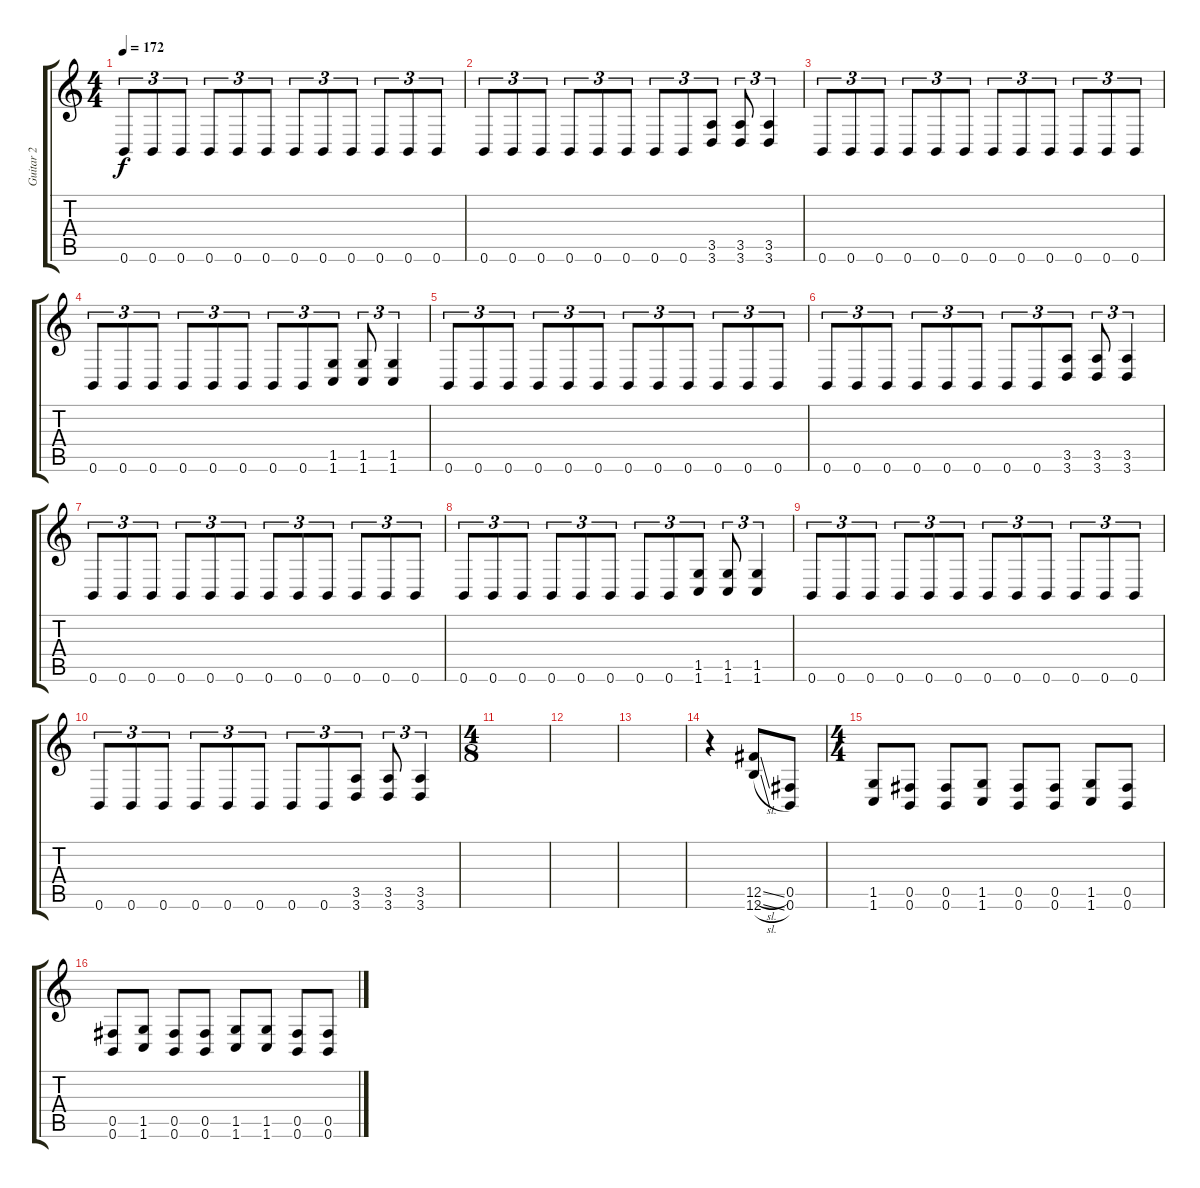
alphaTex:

\track ("Guitar 2" "Guitar 2") {instrument overdrivenguitar}
\staff {score tabs}
\tuning (Db4 Ab3 E3 B2 Gb2 B1) {hide}
\ts (4 4)
\tempo 172
\clef g2
\ks c
0.6.8{tu (3 2) dy f} 0.6.8{tu (3 2)} 0.6.8{tu (3 2)} 0.6.8{tu (3 2)} 0.6.8{tu (3 2)} 0.6.8{tu (3 2)} 0.6.8{tu (3 2)} 0.6.8{tu (3 2)} 0.6.8{tu (3 2)} 0.6.8{tu (3 2)} 0.6.8{tu (3 2)} 0.6.8{tu (3 2)} |
0.6.8{tu (3 2)} 0.6.8{tu (3 2)} 0.6.8{tu (3 2)} 0.6.8{tu (3 2)} 0.6.8{tu (3 2)} 0.6.8{tu (3 2)} 0.6.8{tu (3 2)} 0.6.8{tu (3 2)} (3.5 3.6).8{tu (3 2)} (3.5 3.6).8{tu (3 2)} (3.5 3.6).4{tu (3 2)} |
0.6.8{tu (3 2)} 0.6.8{tu (3 2)} 0.6.8{tu (3 2)} 0.6.8{tu (3 2)} 0.6.8{tu (3 2)} 0.6.8{tu (3 2)} 0.6.8{tu (3 2)} 0.6.8{tu (3 2)} 0.6.8{tu (3 2)} 0.6.8{tu (3 2)} 0.6.8{tu (3 2)} 0.6.8{tu (3 2)} |
0.6.8{tu (3 2)} 0.6.8{tu (3 2)} 0.6.8{tu (3 2)} 0.6.8{tu (3 2)} 0.6.8{tu (3 2)} 0.6.8{tu (3 2)} 0.6.8{tu (3 2)} 0.6.8{tu (3 2)} (1.5 1.6).8{tu (3 2)} (1.5 1.6).8{tu (3 2)} (1.5 1.6).4{tu (3 2)} |
0.6.8{tu (3 2)} 0.6.8{tu (3 2)} 0.6.8{tu (3 2)} 0.6.8{tu (3 2)} 0.6.8{tu (3 2)} 0.6.8{tu (3 2)} 0.6.8{tu (3 2)} 0.6.8{tu (3 2)} 0.6.8{tu (3 2)} 0.6.8{tu (3 2)} 0.6.8{tu (3 2)} 0.6.8{tu (3 2)} |
0.6.8{tu (3 2)} 0.6.8{tu (3 2)} 0.6.8{tu (3 2)} 0.6.8{tu (3 2)} 0.6.8{tu (3 2)} 0.6.8{tu (3 2)} 0.6.8{tu (3 2)} 0.6.8{tu (3 2)} (3.5 3.6).8{tu (3 2)} (3.5 3.6).8{tu (3 2)} (3.5 3.6).4{tu (3 2)} |
0.6.8{tu (3 2)} 0.6.8{tu (3 2)} 0.6.8{tu (3 2)} 0.6.8{tu (3 2)} 0.6.8{tu (3 2)} 0.6.8{tu (3 2)} 0.6.8{tu (3 2)} 0.6.8{tu (3 2)} 0.6.8{tu (3 2)} 0.6.8{tu (3 2)} 0.6.8{tu (3 2)} 0.6.8{tu (3 2)} |
0.6.8{tu (3 2)} 0.6.8{tu (3 2)} 0.6.8{tu (3 2)} 0.6.8{tu (3 2)} 0.6.8{tu (3 2)} 0.6.8{tu (3 2)} 0.6.8{tu (3 2)} 0.6.8{tu (3 2)} (1.5 1.6).8{tu (3 2)} (1.5 1.6).8{tu (3 2)} (1.5 1.6).4{tu (3 2)} |
0.6.8{tu (3 2)} 0.6.8{tu (3 2)} 0.6.8{tu (3 2)} 0.6.8{tu (3 2)} 0.6.8{tu (3 2)} 0.6.8{tu (3 2)} 0.6.8{tu (3 2)} 0.6.8{tu (3 2)} 0.6.8{tu (3 2)} 0.6.8{tu (3 2)} 0.6.8{tu (3 2)} 0.6.8{tu (3 2)} |
0.6.8{tu (3 2)} 0.6.8{tu (3 2)} 0.6.8{tu (3 2)} 0.6.8{tu (3 2)} 0.6.8{tu (3 2)} 0.6.8{tu (3 2)} 0.6.8{tu (3 2)} 0.6.8{tu (3 2)} (3.5 3.6).8{tu (3 2)} (3.5 3.6).8{tu (3 2)} (3.5 3.6).4{tu (3 2)} |
\ts (4 8)
|
|
|
r.4 (12.5{sl} 12.6{sl}).8 (0.5 0.6).8 |
\ts (4 4)
(1.5 1.6).8 (0.5 0.6).8 (0.5 0.6).8 (1.5 1.6).8 (0.5 0.6).8 (0.5 0.6).8 (1.5 1.6).8 (0.5 0.6).8 |
(0.5 0.6).8 (1.5 1.6).8 (0.5 0.6).8 (0.5 0.6).8 (1.5 1.6).8 (1.5 1.6).8 (0.5 0.6).8 (0.5 0.6).8
